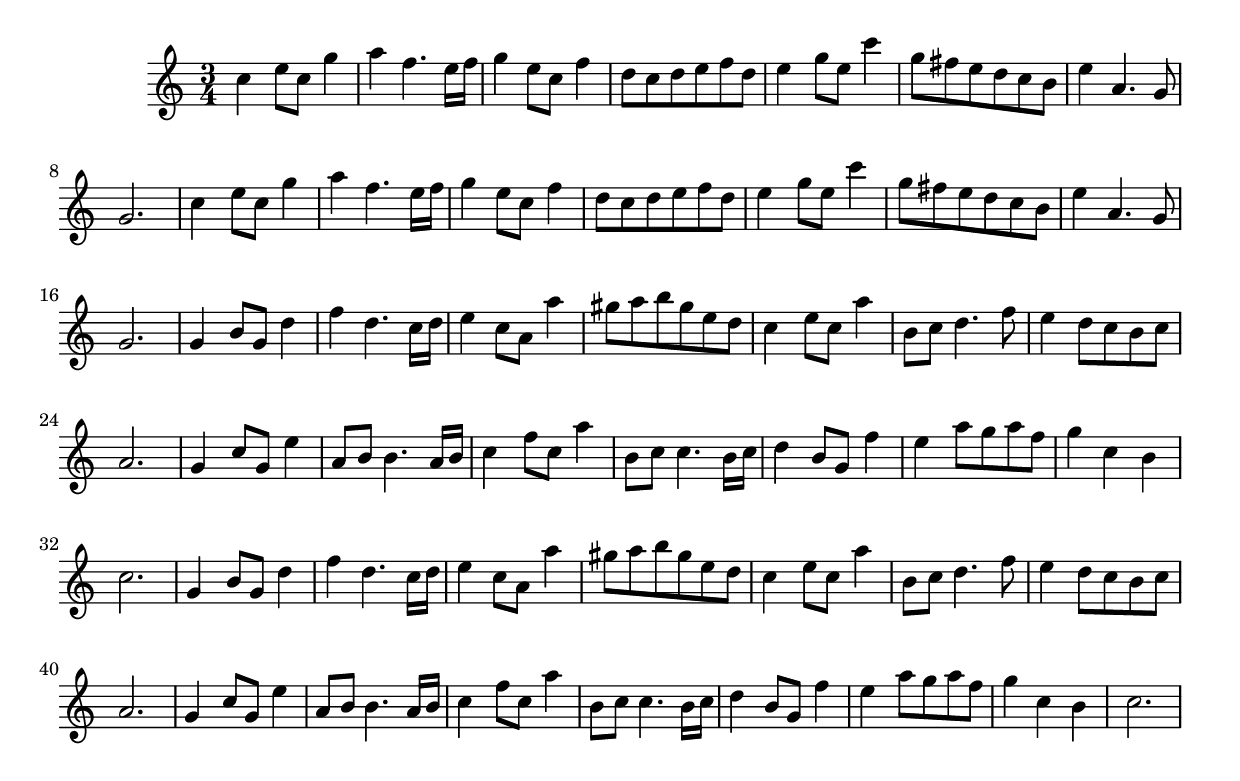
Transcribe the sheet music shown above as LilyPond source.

\version "2.19.49"
%{\header {
  title = "Menuet I from orchestral suite #1"
  composer = "J.S. Bach"
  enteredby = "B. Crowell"
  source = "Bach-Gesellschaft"
}%}
\score{{\key c \major
\time 3/4
%{\tempo 4=110
%}\relative c'' {
  c4 e8 c g'4 
  a4 f4. e16 f | g4 e8 c f4 | d8 c d e f d | e4 g8 e c'4 | g8 fis e8 d c b | e4 a,4. g8 |      g2. | c4 e8 c g'4 |
  a4 f4. e16 f | g4 e8 c f4 | d8 c d e f d | e4 g8 e c'4 | g8 fis e8 d c b | e4 a,4. g8 |      g2. |
  g4 b8 g d'4 | f4 d4. c16 d | e4 c8 a a'4 | gis8 a b gis e d | c4 e8 c a'4 | b,8 c d4. f8 | e4 d8 c b c | a2. |
  g4 c8 g e'4 | a,8 b b4. a16 b | c4 f8 c a'4 | b,8 c c4. b16 c | d4 b8 g f'4 | e4 a8 g a f | g4 c, b | c2.
  g4 b8 g d'4 | f4 d4. c16 d | e4 c8 a a'4 | gis8 a b gis e d | c4 e8 c a'4 | b,8 c d4. f8 | e4 d8 c b c | a2. |
  g4 c8 g e'4 | a,8 b b4. a16 b | c4 f8 c a'4 | b,8 c c4. b16 c | d4 b8 g f'4 | e4 a8 g a f | g4 c, b | c2.
}
}}